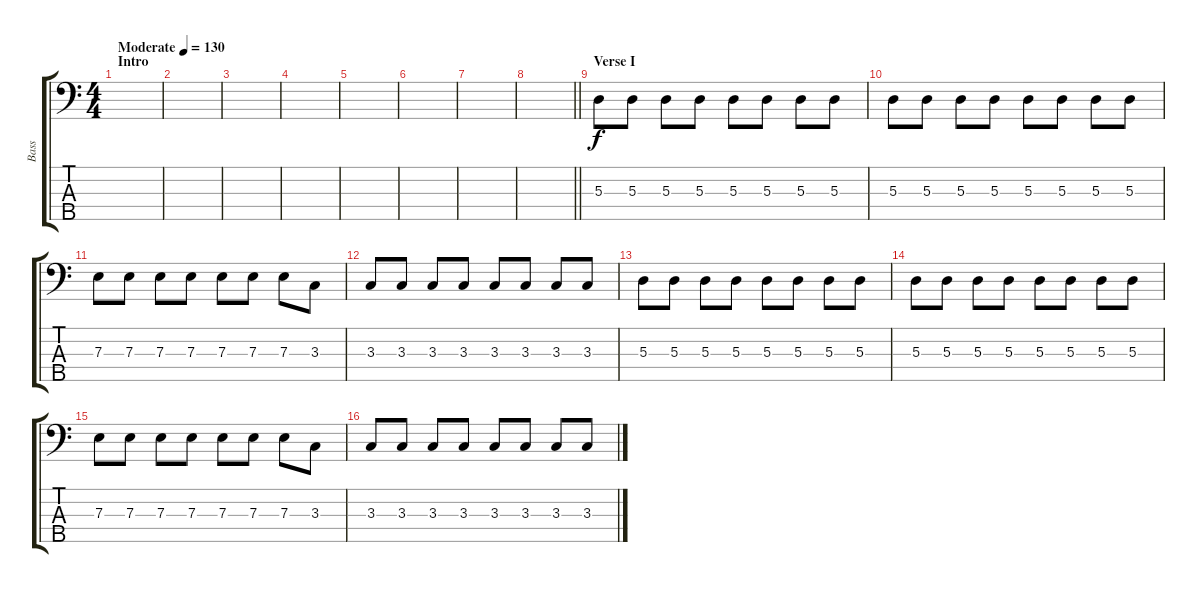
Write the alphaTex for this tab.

\track ("Bass" "Bass") {instrument electricbassfinger}
\staff {score tabs}
\tuning (G2 D2 A1 E1 B0) {hide}
\ts (4 4)
\section ("" "Intro")
\tempo (130 "Moderate")
\clef f4
\ks c
|
|
|
|
|
|
|
\barLineRight lightlight
|
\section ("" "Verse I")
5.3.8 5.3.8 5.3.8 5.3.8 5.3.8 5.3.8 5.3.8 5.3.8 |
5.3.8 5.3.8 5.3.8 5.3.8 5.3.8 5.3.8 5.3.8 5.3.8 |
7.3.8 7.3.8 7.3.8 7.3.8 7.3.8 7.3.8 7.3.8 3.3.8 |
3.3.8 3.3.8 3.3.8 3.3.8 3.3.8 3.3.8 3.3.8 3.3.8 |
5.3.8 5.3.8 5.3.8 5.3.8 5.3.8 5.3.8 5.3.8 5.3.8 |
5.3.8 5.3.8 5.3.8 5.3.8 5.3.8 5.3.8 5.3.8 5.3.8 |
7.3.8 7.3.8 7.3.8 7.3.8 7.3.8 7.3.8 7.3.8 3.3.8 |
3.3.8 3.3.8 3.3.8 3.3.8 3.3.8 3.3.8 3.3.8 3.3.8
